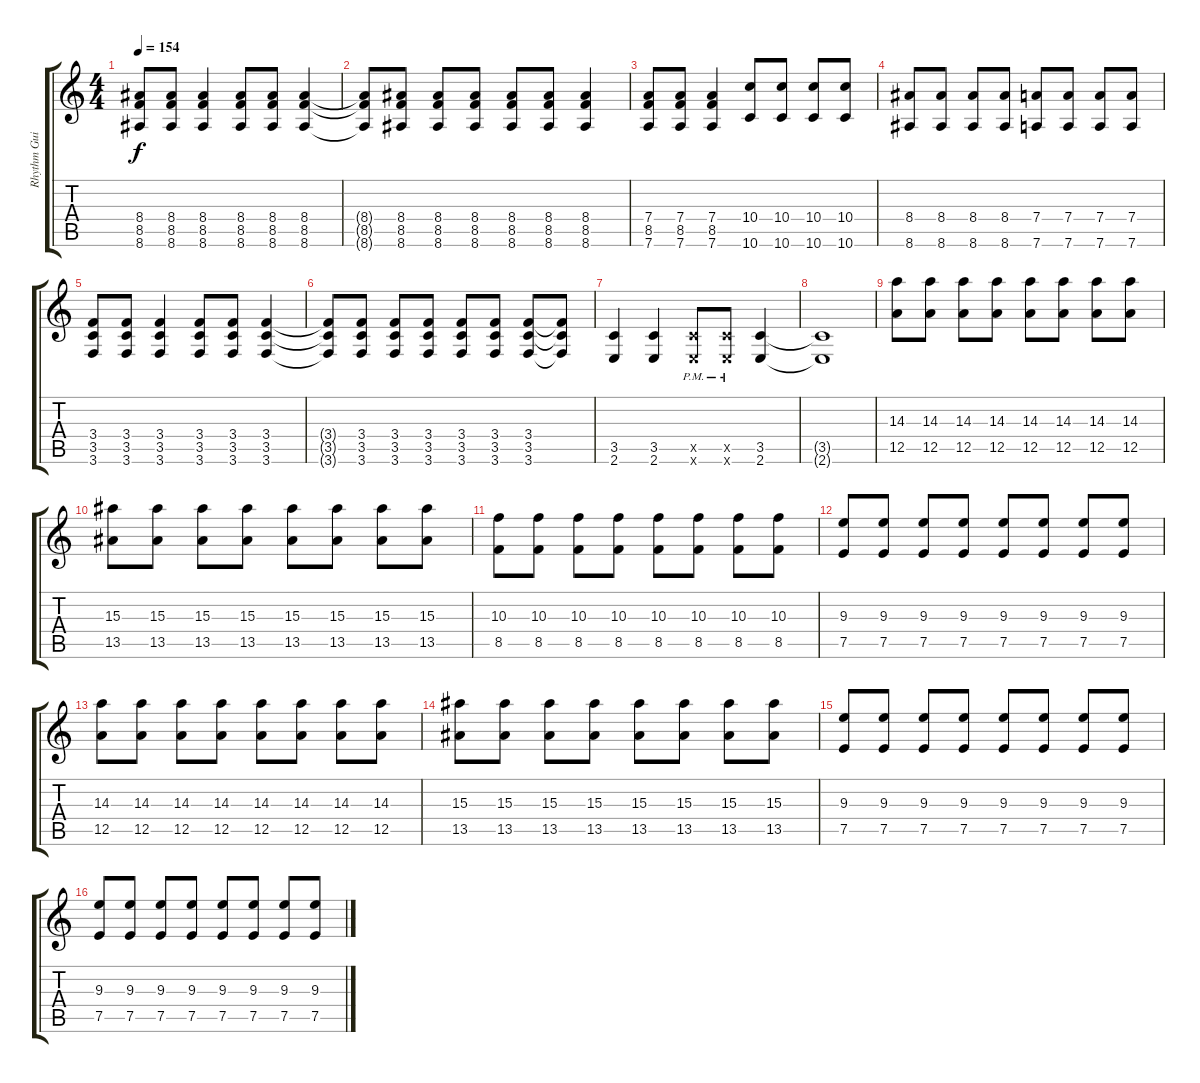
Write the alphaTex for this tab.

\track ("Rhythm Guitar 1" "Rhythm Gui") {instrument distortionguitar}
\staff {score tabs}
\tuning (E4 B3 G3 D3 A2 D2) {hide}
\ts (4 4)
\tempo 154
\clef g2
\ks c
(8.4 8.5 8.6).8{dy f} (8.4 8.5 8.6).8 (8.4 8.5 8.6).4 (8.4 8.5 8.6).8 (8.4 8.5 8.6).8 (8.4 8.5 8.6).4 |
(8.4{t} 8.5{t} 8.6{t}).8 (8.4 8.5 8.6).8 (8.4 8.5 8.6).8 (8.4 8.5 8.6).8 (8.4 8.5 8.6).8 (8.4 8.5 8.6).8 (8.4 8.5 8.6).4 |
(7.4 8.5 7.6).8 (7.4 8.5 7.6).8 (7.4 8.5 7.6).4 (10.4 10.6).8 (10.4 10.6).8 (10.4 10.6).8 (10.4 10.6).8 |
(8.4 8.6).8 (8.4 8.6).8 (8.4 8.6).8 (8.4 8.6).8 (7.4 7.6).8 (7.4 7.6).8 (7.4 7.6).8 (7.4 7.6).8 |
(3.4 3.5 3.6).8 (3.4 3.5 3.6).8 (3.4 3.5 3.6).4 (3.4 3.5 3.6).8 (3.4 3.5 3.6).8 (3.4 3.5 3.6).4 |
(3.4{t} 3.5{t} 3.6{t}).8 (3.4 3.5 3.6).8 (3.4 3.5 3.6).8 (3.4 3.5 3.6).8 (3.4 3.5 3.6).8 (3.4 3.5 3.6).8 (3.4 3.5 3.6).8 (3.4{t} 3.5{t} 3.6{t}).8 |
(3.5 2.6).4 (3.5 2.6).4 (3.5{pm x} 2.6{pm x}).8 (3.5{pm x} 2.6{pm x}).8 (3.5 2.6).4 |
(3.5{t} 2.6{t}).1 |
(14.3 12.5).8 (14.3 12.5).8 (14.3 12.5).8 (14.3 12.5).8 (14.3 12.5).8 (14.3 12.5).8 (14.3 12.5).8 (14.3 12.5).8 |
(15.3 13.5).8 (15.3 13.5).8 (15.3 13.5).8 (15.3 13.5).8 (15.3 13.5).8 (15.3 13.5).8 (15.3 13.5).8 (15.3 13.5).8 |
(10.3 8.5).8 (10.3 8.5).8 (10.3 8.5).8 (10.3 8.5).8 (10.3 8.5).8 (10.3 8.5).8 (10.3 8.5).8 (10.3 8.5).8 |
(9.3 7.5).8 (9.3 7.5).8 (9.3 7.5).8 (9.3 7.5).8 (9.3 7.5).8 (9.3 7.5).8 (9.3 7.5).8 (9.3 7.5).8 |
(14.3 12.5).8 (14.3 12.5).8 (14.3 12.5).8 (14.3 12.5).8 (14.3 12.5).8 (14.3 12.5).8 (14.3 12.5).8 (14.3 12.5).8 |
(15.3 13.5).8 (15.3 13.5).8 (15.3 13.5).8 (15.3 13.5).8 (15.3 13.5).8 (15.3 13.5).8 (15.3 13.5).8 (15.3 13.5).8 |
(9.3 7.5).8 (9.3 7.5).8 (9.3 7.5).8 (9.3 7.5).8 (9.3 7.5).8 (9.3 7.5).8 (9.3 7.5).8 (9.3 7.5).8 |
(9.3 7.5).8 (9.3 7.5).8 (9.3 7.5).8 (9.3 7.5).8 (9.3 7.5).8 (9.3 7.5).8 (9.3 7.5).8 (9.3 7.5).8
